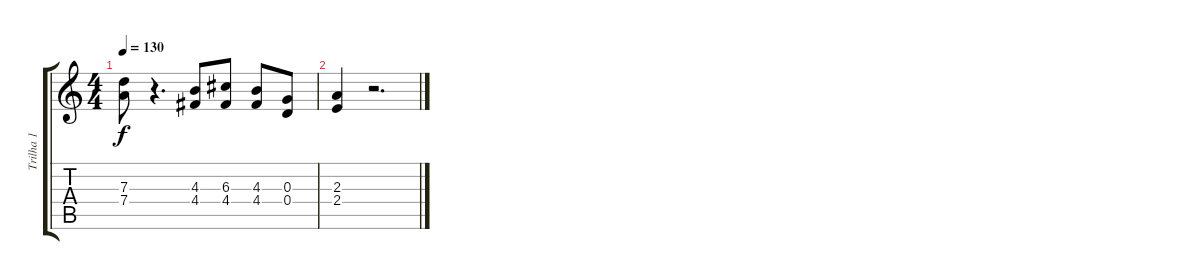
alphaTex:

\track ("Trilha 1" "Trilha 1") {instrument distortionguitar}
\staff {score tabs}
\tuning (E4 B3 G3 D3 A2 E2) {hide}
\ts (4 4)
\tempo 130
\clef g2
\ks c
(7.3 7.4).8{dy f} r.4{d} (4.3 4.4).8 (6.3 4.4).8 (4.3 4.4).8 (0.3 0.4).8 |
(2.3 2.4).4 r.2{d}
